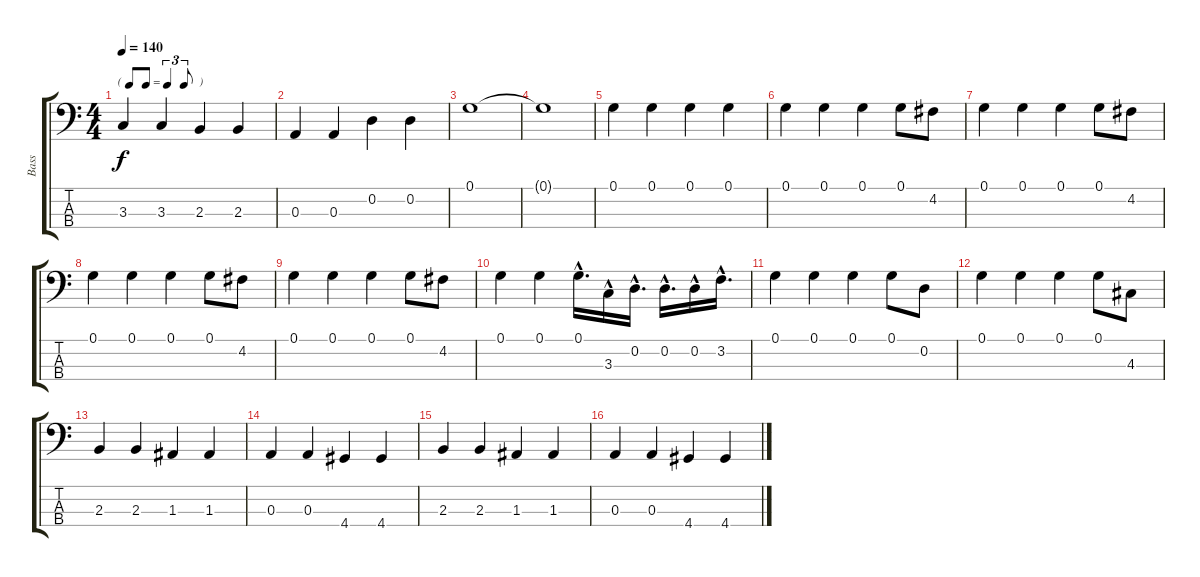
\track ("Bass" "Bass") {instrument electricbassfinger}
\staff {score tabs}
\tuning (G2 D2 A1 E1) {hide}
\ts (4 4)
\tf triplet8th
\tempo 140
\clef f4
\ks c
3.3.4{dy f} 3.3.4 2.3.4 2.3.4 |
0.3.4 0.3.4 0.2.4 0.2.4 |
0.1.1 |
0.1{t}.1 |
0.1.4 0.1.4 0.1.4 0.1.4 |
0.1.4 0.1.4 0.1.4 0.1.8 4.2.8 |
0.1.4 0.1.4 0.1.4 0.1.8 4.2.8 |
0.1.4 0.1.4 0.1.4 0.1.8 4.2.8 |
0.1.4 0.1.4 0.1.4 0.1.8 4.2.8 |
0.1.4 0.1.4 0.1{hac}.16{d} 3.3{hac}.16 0.2{hac}.16{d} 0.2{hac}.16{d} 0.2{hac}.16 3.2{hac}.16{d} |
0.1.4 0.1.4 0.1.4 0.1.8 0.2.8 |
0.1.4 0.1.4 0.1.4 0.1.8 4.3.8 |
2.3.4 2.3.4 1.3.4 1.3.4 |
0.3.4 0.3.4 4.4.4 4.4.4 |
2.3.4 2.3.4 1.3.4 1.3.4 |
0.3.4 0.3.4 4.4.4 4.4.4
